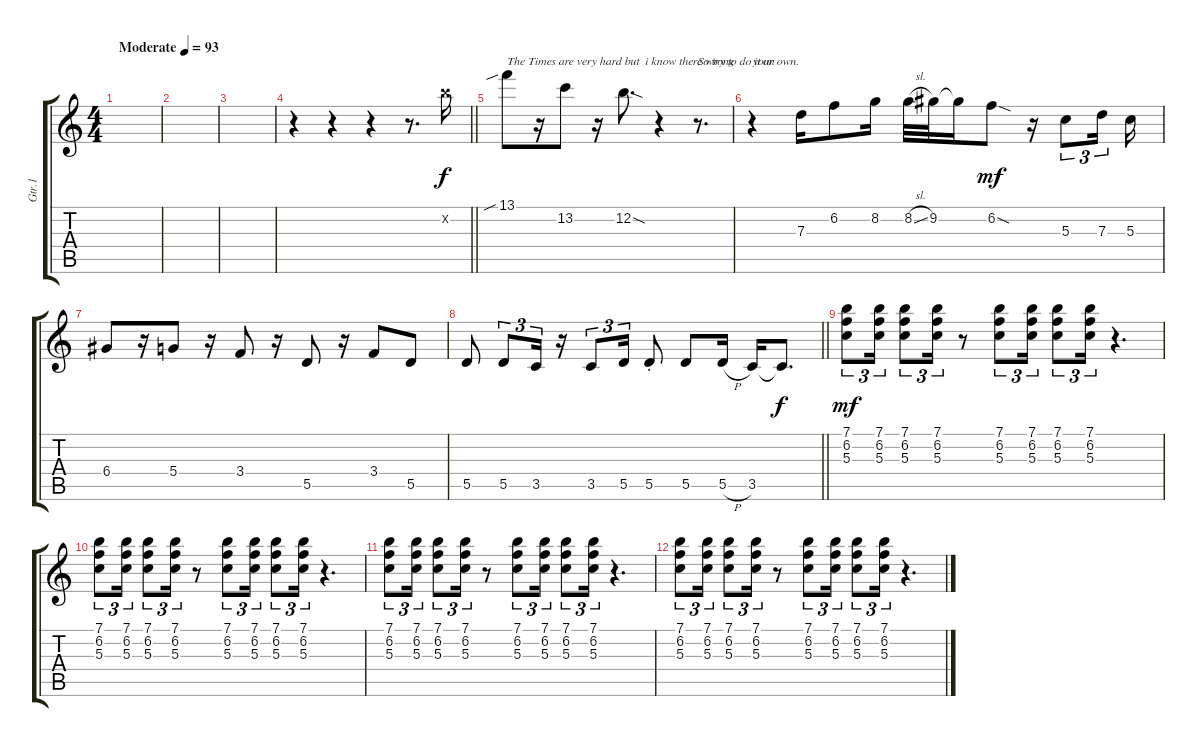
\track ("Gtr.1" "Gtr.1") {instrument electricguitarclean}
\staff {score tabs}
\tuning (E4 B3 G3 D3 A2 E2) {hide}
\ts (4 4)
\tempo (93 "Moderate")
\clef g2
\ks c
|
|
|
\barLineRight lightlight
r.4 r.4 r.4 r.8{d} 12.2{x}.16 |
13.1{sib}.8{txt "The Times are very hard but  i know there wrong"} r.16 13.2.8 r.16 12.2{sod}.8{d} r.4 r.8{d txt "So try to do it on "} |
r.4{txt "your own."} 7.3.16 6.2.8 8.2.16 8.2{sl}.32 9.2.32 9.2{t}.16{dy f} 6.2{sod}.8{dy mf} r.16 5.3.8{tu (3 2)} 7.3.16{tu (3 2)} 5.3.16 |
6.4.8 r.16 5.4.8 r.16 3.4.8 r.16 5.5.8 r.16 3.4.8 5.5.8 |
\barLineRight lightlight
5.5.8 5.5.8{tu (3 2)} 3.5.16{tu (3 2)} r.16 3.5.8{tu (3 2)} 5.5.16{tu (3 2)} 5.5{st}.8 5.5.8 5.5{h}.16 3.5.16 3.5{t}.8{d dy f} |
(7.1 6.2 5.3).8{tu (3 2) dy mf} (7.1 6.2 5.3).16{tu (3 2)} (7.1 6.2 5.3).8{tu (3 2)} (7.1 6.2 5.3).16{tu (3 2)} r.8 (7.1 6.2 5.3).8{tu (3 2)} (7.1 6.2 5.3).16{tu (3 2)} (7.1 6.2 5.3).8{tu (3 2)} (7.1 6.2 5.3).16{tu (3 2)} r.4{d} |
(7.1 6.2 5.3).8{tu (3 2)} (7.1 6.2 5.3).16{tu (3 2)} (7.1 6.2 5.3).8{tu (3 2)} (7.1 6.2 5.3).16{tu (3 2)} r.8 (7.1 6.2 5.3).8{tu (3 2)} (7.1 6.2 5.3).16{tu (3 2)} (7.1 6.2 5.3).8{tu (3 2)} (7.1 6.2 5.3).16{tu (3 2)} r.4{d} |
(7.1 6.2 5.3).8{tu (3 2)} (7.1 6.2 5.3).16{tu (3 2)} (7.1 6.2 5.3).8{tu (3 2)} (7.1 6.2 5.3).16{tu (3 2)} r.8 (7.1 6.2 5.3).8{tu (3 2)} (7.1 6.2 5.3).16{tu (3 2)} (7.1 6.2 5.3).8{tu (3 2)} (7.1 6.2 5.3).16{tu (3 2)} r.4{d} |
(7.1 6.2 5.3).8{tu (3 2)} (7.1 6.2 5.3).16{tu (3 2)} (7.1 6.2 5.3).8{tu (3 2)} (7.1 6.2 5.3).16{tu (3 2)} r.8 (7.1 6.2 5.3).8{tu (3 2)} (7.1 6.2 5.3).16{tu (3 2)} (7.1 6.2 5.3).8{tu (3 2)} (7.1 6.2 5.3).16{tu (3 2)} r.4{d}
